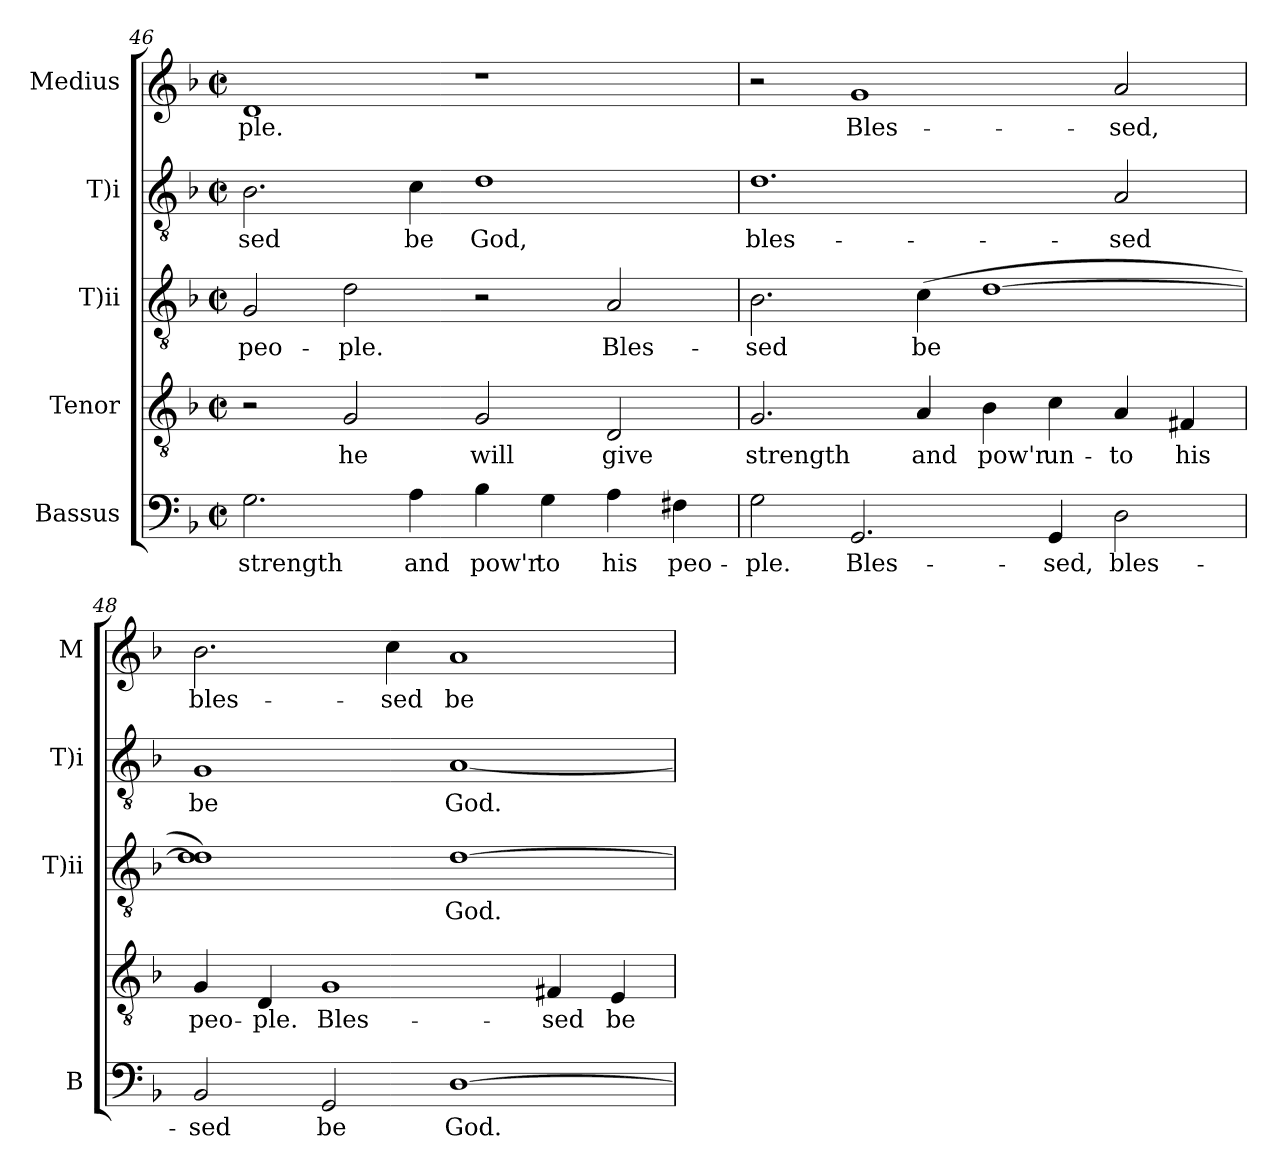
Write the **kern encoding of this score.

**kern	**text	**kern	**text	**kern	**text	**kern	**text	**kern	**text
*part5	*part5	*part4	*part4	*part3	*part3	*part2	*part2	*part1	*part1
*staff5	*staff5	*staff4	*staff4	*staff3	*staff3	*staff2	*staff2	*staff1	*staff1
*I"Bassus	*	*I"Tenor	*	*I"T)ii	*	*I"T)i	*	*I"Medius	*
*I'B	*	*	*	*I'T)ii	*	*I'T)i	*	*I'M	*
!!LO:PB:g=z
*clefF4	*	*clefGv2	*	*clefGv2	*	*clefGv2	*	*clefG2	*
*k[b-]	*	*k[b-]	*	*k[b-]	*	*k[b-]	*	*k[b-]	*
*F:	*	*F:	*	*F:	*	*F:	*	*F:	*
*M2/2	*	*M2/2	*	*M2/2	*	*M2/2	*	*M2/2	*
*met(c|)	*	*met(c|)	*	*met(c|)	*	*met(c|)	*	*met(c|)	*
=46	=46	=46	=46	=46	=46	=46	=46	=46	=46
!	!LO:LY:b:cj	!	!	!	!LO:LY:b:cj	!	!LO:LY:b:rj	!	!LO:LY:b:cj
2.G\	strength	2r	.	2G/	peo-	2.B-\	-sed	1d	-ple.
!	!	!	!LO:LY:b:cj	!	!LO:LY:b:cj	!	!	!	!
.	.	2G/	he	2d\	-ple.	.	.	.	.
!	!LO:LY:b:cj	!	!	!	!	!	!LO:LY:b:rj	!	!
4A\	and	.	.	.	.	4c\	be	.	.
!	!LO:LY:b:cj	!	!LO:LY:b:cj	!	!	!	!LO:LY:b:rj	!	!
4B-\	pow'r	2G/	will	2r	.	1d	God,	1r	.
!	!LO:LY:b:cj	!	!	!	!	!	!	!	!
4G\	to	.	.	.	.	.	.	.	.
!	!LO:LY:b:cj	!	!LO:LY:b:cj	!	!LO:LY:b:cj	!	!	!	!
4A\	his	2D/	give	2A/	Bles-	.	.	.	.
!	!LO:LY:b:cj	!	!	!	!	!	!	!	!
4F#X\	peo-	.	.	.	.	.	.	.	.
=47	=47	=47	=47	=47	=47	=47	=47	=47	=47
!	!LO:LY:b:cj	!	!LO:LY:b:cj	!	!LO:LY:b:cj	!	!LO:LY:b:rj	!	!
2G\	-ple.	2.G/	strength	2.B-\	-sed	1.d	bles-	2r	.
!	!LO:LY:b:cj	!	!	!	!	!	!	!	!LO:LY:b:cj
2.GG/	Bles-	.	.	.	.	.	.	1g	Bles-
!	!	!	!LO:LY:b:cj	!	!LO:LY:b:cj	!	!	!	!
.	.	4A/	and	(>4c\	be	.	.	.	.
!	!	!	!LO:LY:b:cj	!	!LO:LY:b:cj	!	!	!	!
.	.	4B-\	pow'r	[>1d	.	.	.	.	.
!	!LO:LY:b:cj	!	!LO:LY:b:cj	!	!	!	!	!	!
4GG/	-sed,	4c\	un-	.	.	.	.	.	.
!	!LO:LY:b:cj	!	!LO:LY:b:cj	!	!	!	!LO:LY:b:rj	!	!LO:LY:b:cj
2D\	bles-	4A/	-to	.	.	2A/	-sed	2a/	-sed,
!	!	!	!LO:LY:b:cj	!	!	!	!	!	!
.	.	4F#X/	his	.	.	.	.	.	.
=48	=48	=48	=48	=48	=48	=48	=48	=48	=48
!	!LO:LY:b:cj	!	!LO:LY:b:cj	!	!LO:LY:b:cj	!	!LO:LY:b:rj	!	!LO:LY:b:cj
2BB-/	-sed	4G/	peo-	1d 1d])	.	1G	be	2.b-\	bles-
!	!	!	!LO:LY:b:cj	!	!	!	!	!	!
.	.	4D/	-ple.	.	.	.	.	.	.
!	!LO:LY:b:cj	!	!LO:LY:b:cj	!	!	!	!	!	!
2GG/	be	1G	Bles-	.	.	.	.	.	.
!	!	!	!	!	!	!	!	!	!LO:LY:b:cj
.	.	.	.	.	.	.	.	4cc\	-sed
!	!LO:LY:b:cj	!	!	!	!LO:LY:b:cj	!	!LO:LY:b:rj	!	!LO:LY:b:cj
[>1D	God.	.	.	[>1d	God.	[<1A	God.	1a	be
!	!	!	!LO:LY:b:cj	!	!	!	!	!	!
.	.	4F#X/	-sed	.	.	.	.	.	.
!	!	!	!LO:LY:b:cj	!	!	!	!	!	!
.	.	4E/	be	.	.	.	.	.	.
=	=	=	=	=	=	=	=	=	=
*-	*-	*-	*-	*-	*-	*-	*-	*-	*-
